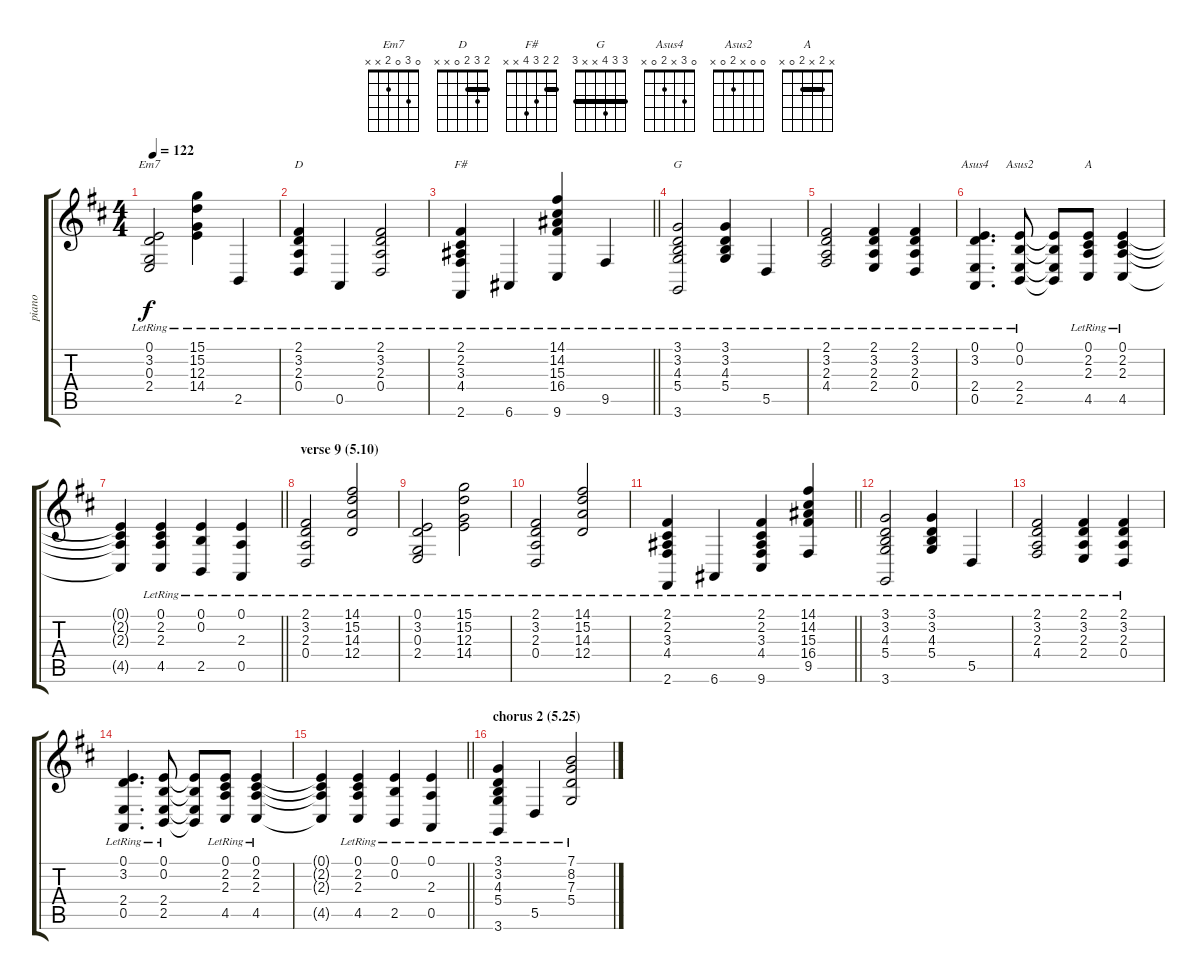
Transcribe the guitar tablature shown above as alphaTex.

\track ("piano" "piano") {instrument brightacousticpiano}
\staff {score tabs}
\tuning (E4 B3 G3 D3 A2 E2) {hide}
\chord ("Em7" 0 3 0 2 x x)
\chord ("D" 2 3 2 0 x x) {barre 2}
\chord ("F#" 2 2 3 4 x x) {barre 2}
\chord ("G" 3 3 4 x x 3) {barre 3}
\chord ("Asus4" 0 3 x 2 0 x)
\chord ("Asus2" 0 0 x 2 0 x)
\chord ("A" x 2 x 2 0 x) {barre 2}
\ts (4 4)
\tempo 122
\clef g2
\ks d
(0.1{lr} 3.2{lr} 0.3{lr} 2.4{lr}).2{ch "Em7" dy f} (15.1{lr} 15.2{lr} 12.3{lr} 14.4{lr}).4 2.5{lr}.4 |
(2.1{lr} 3.2{lr} 2.3{lr} 0.4{lr}).4{ch "D"} 0.5{lr}.4 (2.1{lr} 3.2{lr} 2.3{lr} 0.4{lr}).2 |
\barLineRight lightlight
(2.1{lr} 2.2{lr} 3.3{lr} 4.4{lr} 2.6{lr}).4{ch "F#"} 6.6{lr}.4 (14.1{lr} 14.2{lr} 15.3{lr} 16.4{lr} 9.6{lr}).4 9.5{lr}.4 |
(3.1{lr} 3.2{lr} 4.3{lr} 5.4{lr} 3.6{lr}).2{ch "G"} (3.1{lr} 3.2{lr} 4.3{lr} 5.4{lr}).4 5.5{lr}.4 |
(2.1{lr} 3.2{lr} 2.3{lr} 4.4{lr}).2 (2.1{lr} 3.2{lr} 2.3{lr} 2.4{lr}).4 (2.1{lr} 3.2{lr} 2.3{lr} 0.4{lr}).4 |
(0.1{lr} 3.2{lr} 2.4{lr} 0.5{lr}).4{d ch "Asus4"} (0.1{lr} 0.2{lr} 2.4{lr} 2.5{lr}).8{ch "Asus2"} (0.1{t} 0.2{t} 2.4{t} 2.5{t}).8 (0.1{lr} 2.2{lr} 2.3{lr} 4.5{lr}).8{ch "A"} (0.1{lr} 2.2{lr} 2.3{lr} 4.5{lr}).4 |
\barLineRight lightlight
(0.1{t} 2.2{t} 2.3{t} 4.5{t}).4 (0.1{lr} 2.2{lr} 2.3{lr} 4.5{lr}).4 (0.1{lr} 0.2{lr} 2.5{lr}).4 (0.1{lr} 2.3{lr} 0.5{lr}).4 |
\section ("" "verse 9 (5.10)")
(2.1{lr} 3.2{lr} 2.3{lr} 0.4{lr}).2 (14.1{lr} 15.2{lr} 14.3{lr} 12.4{lr}).2 |
(0.1{lr} 3.2{lr} 0.3{lr} 2.4{lr}).2 (15.1{lr} 15.2{lr} 12.3{lr} 14.4{lr}).2 |
(2.1{lr} 3.2{lr} 2.3{lr} 0.4{lr}).2 (14.1{lr} 15.2{lr} 14.3{lr} 12.4{lr}).2 |
\barLineRight lightlight
(2.1{lr} 2.2{lr} 3.3{lr} 4.4{lr} 2.6{lr}).4 6.6{lr}.4 (2.1{lr} 2.2{lr} 3.3{lr} 4.4{lr} 9.6{lr}).4 (14.1{lr} 14.2{lr} 15.3{lr} 16.4{lr} 9.5{lr}).4 |
(3.1{lr} 3.2{lr} 4.3{lr} 5.4{lr} 3.6{lr}).2 (3.1{lr} 3.2{lr} 4.3{lr} 5.4{lr}).4 5.5{lr}.4 |
(2.1{lr} 3.2{lr} 2.3{lr} 4.4{lr}).2 (2.1{lr} 3.2{lr} 2.3{lr} 2.4{lr}).4 (2.1{lr} 3.2{lr} 2.3{lr} 0.4{lr}).4 |
(0.1{lr} 3.2{lr} 2.4{lr} 0.5{lr}).4{d} (0.1{lr} 0.2{lr} 2.4{lr} 2.5{lr}).8 (0.1{t} 0.2{t} 2.4{t} 2.5{t}).8 (0.1{lr} 2.2{lr} 2.3{lr} 4.5{lr}).8 (0.1{lr} 2.2{lr} 2.3{lr} 4.5{lr}).4 |
\barLineRight lightlight
(0.1{t} 2.2{t} 2.3{t} 4.5{t}).4 (0.1{lr} 2.2{lr} 2.3{lr} 4.5{lr}).4 (0.1{lr} 0.2{lr} 2.5{lr}).4 (0.1{lr} 2.3{lr} 0.5{lr}).4 |
\section ("" "chorus 2 (5.25)")
(3.1{lr} 3.2{lr} 4.3{lr} 5.4{lr} 3.6{lr}).4 5.5{lr}.4 (7.1{lr} 8.2{lr} 7.3{lr} 5.4{lr}).2
